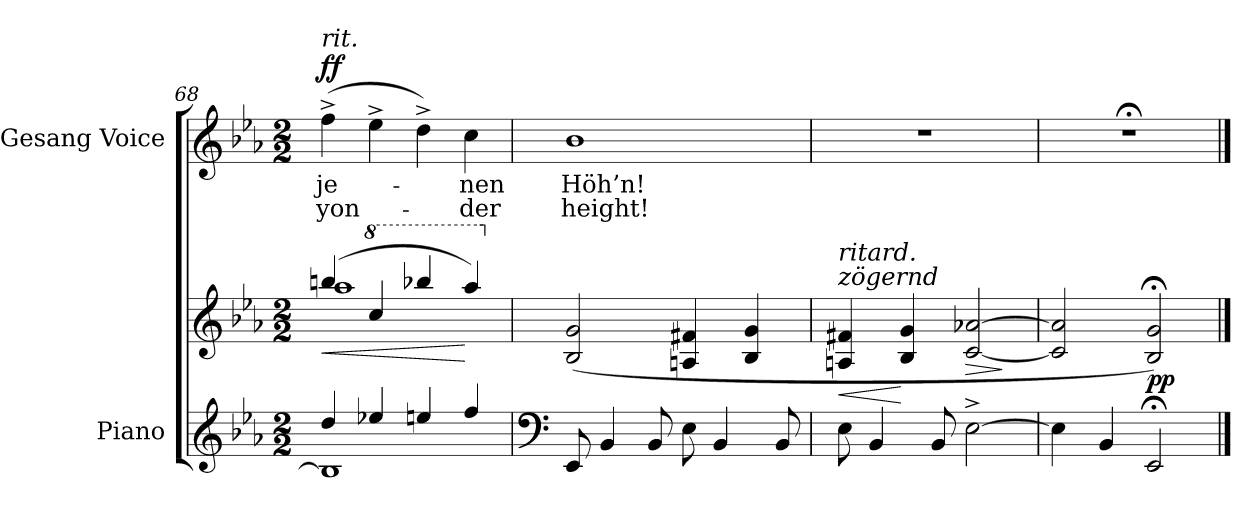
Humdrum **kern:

**kern	**kern	**dynam	**kern	**text	**text	**dynam
*part2	*part2	*part2	*part1	*part1	*part1	*part1
*staff3	*staff2	*staff2/3	*staff1	*staff1	*staff1	*staff1
*I"Piano	*	*	*I"Gesang Voice	*	*	*
*I'Pno	*	*	*	*	*	*
*clefG2	*clefG2	*	*clefG2	*	*	*
*k[b-e-a-]	*k[b-e-a-]	*	*k[b-e-a-]	*	*	*
*M2/2	*M2/2	*	*M2/2	*	*	*
=68	=68	=68	=68	=68	=68	=68
*^	*	*	*	*	*	*
!	!	!	!	!LO:TX:i:t=rit.	!	!	!
!	!	!LO:TX:i:t=rit.	!	!	!	!	!
!	!	!	!LO:HP:b	!	!	!	!LO:DY:a
*	*	*^	*	*	*	*	*
4dd/	1B-]	(4bbn/	1aa-	<	(4ff^\	je-	yon-	ff
*	*	*8va	*	*	*	*	*	*
4ee-X/	.	4ccc/	.	.	4ee-^\	.	.	.
4een/	.	4bbb-X/	.	.	4dd^\)	.	.	.
4ff/	.	4aaa-/)	.	[	4cc\	-nen	-der	.
*v	*v	*	*	*	*	*	*	*
*	*v	*v	*	*	*	*	*
=69	=69	=69	=69	=69	=69	=69
*clefF4	*	*	*	*	*	*
*	*X8va	*	*	*	*	*
!	!	!LO:DY:a=2	!	!	!	!
!	!	!LO:DY:n=1:a=2	!	!	!	!
8EE-/	(2B-/ 2g/	p other-dynamics	1b-	Höh’n!	height!	.
4BB-/	.	.	.	.	.	.
8BB-/	.	.	.	.	.	.
8E-\	4An/ 4f#X/	.	.	.	.	.
4BB-/	.	.	.	.	.	.
.	4B-/ 4g/	.	.	.	.	.
8BB-/	.	.	.	.	.	.
=70	=70	=70	=70	=70	=70	=70
!	!LO:TX:i:t=zögernd	!	!	!	!	!
!	!LO:TX:i:t=ritard.	!	!	!	!	!
!	!	!LO:HP:b	!	!	!	!
8E-\	4An/ 4f#X/	<	1r	.	.	.
4BB-/	.	.	.	.	.	.
.	4B-/ 4g/	[	.	.	.	.
8BB-/	.	.	.	.	.	.
!	!	!LO:HP:b	!	!	!	!
[2E-^\	[2c/ [2a-X/	>	.	.	.	.
.	.	]	.	.	.	.
=71	=71	=71	=71	=71	=71	=71
4E-\]	2c/] 2a-/]	.	1r;<	.	.	.
4BB-/	.	.	.	.	.	.
!	!	!LO:DY:b	!	!	!	!
2EE-;</	2B-/;< 2g/;<)	pp	.	.	.	.
==	==	==	==	==	==	==
*-	*-	*-	*-	*-	*-	*-
